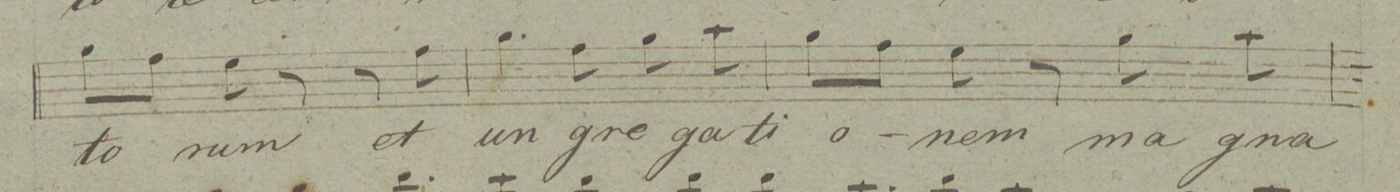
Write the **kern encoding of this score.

**kern	**text	**dynam
*I"Alto.	*	*
*clefC3	*	*
*k[f#]	*	*
*M3/4	*	*
8a\L	-to-	.
8g\J	.	.
8f#\	-rum	.
8r	.	.
8r	.	.
8g\	et	.
=9	=9	=9
4.a\	un-	.
8g\	-gre-	.
8a\	-ga-	.
8b\	-ti-	.
=10	=10	=10
8a\L	-o-	.
8g\J	.	.
8f#\	-nem	.
8r	.	.
8a\	mag-	.
8b\	-na	.
=11	=11	=11
*-	*-	*-
